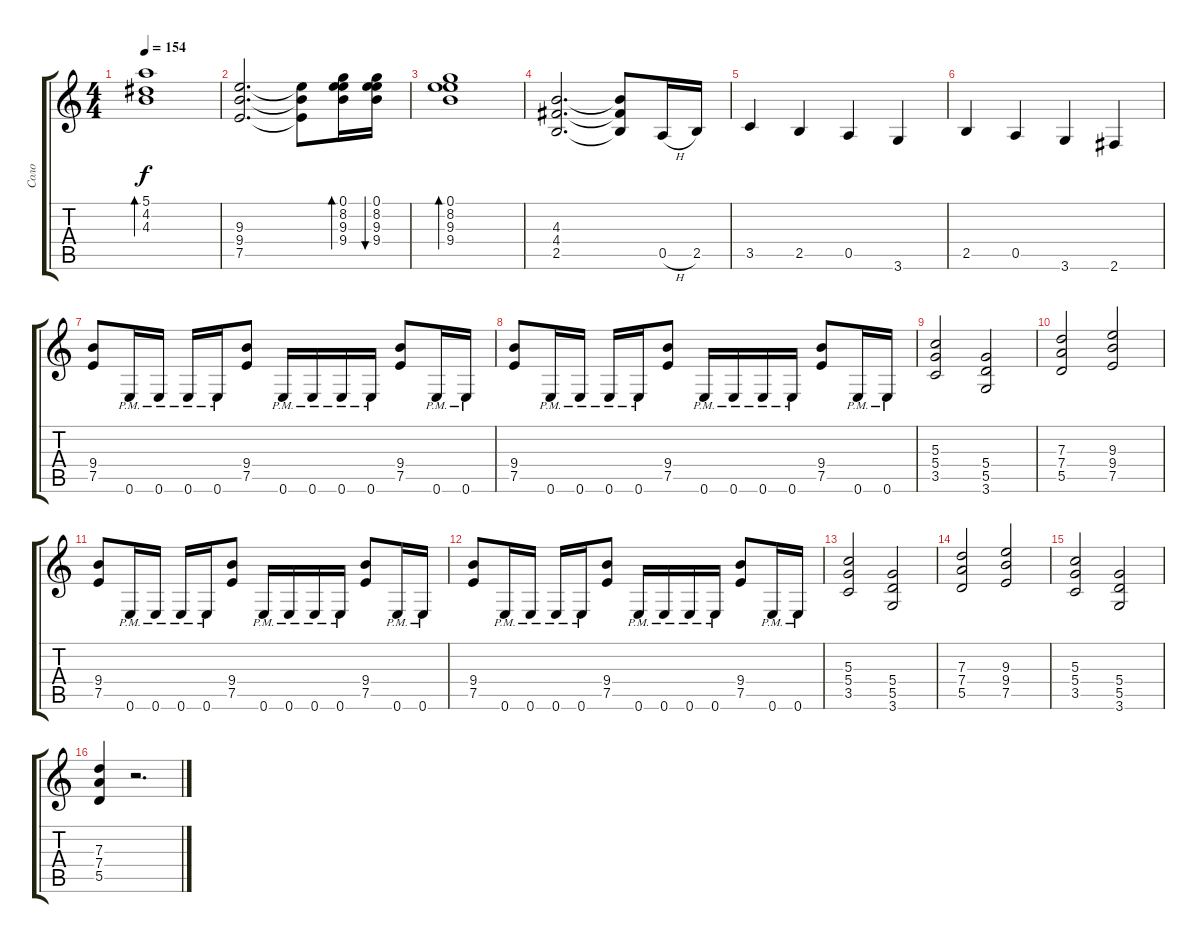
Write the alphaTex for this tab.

\track ("Соло" "Соло") {instrument distortionguitar}
\staff {score tabs}
\tuning (E4 B3 G3 D3 A2 E2) {hide}
\ts (4 4)
\tempo 154
\clef g2
\ks c
(5.1 4.2 4.3).1{bd 120 dy f} |
(9.3 9.4 7.5).2{d} (9.3{t} 9.4{t} 7.5{t}).8 (0.1 8.2 9.3 9.4).16{bd 60} (0.1 8.2 9.3 9.4).16{bu 60} |
(0.1 8.2 9.3 9.4).1{bd 60} |
(4.3 4.4 2.5).2{d} (4.3{t} 4.4{t} 2.5{t}).8 0.5{h}.16 2.5.16 |
3.5.4 2.5.4 0.5.4 3.6.4 |
2.5.4 0.5.4 3.6.4 2.6.4 |
(9.4 7.5).8 0.6{pm}.16 0.6{pm}.16 0.6{pm}.16 0.6{pm}.16 (9.4 7.5).8 0.6{pm}.16 0.6{pm}.16 0.6{pm}.16 0.6{pm}.16 (9.4 7.5).8 0.6{pm}.16 0.6{pm}.16 |
(9.4 7.5).8 0.6{pm}.16 0.6{pm}.16 0.6{pm}.16 0.6{pm}.16 (9.4 7.5).8 0.6{pm}.16 0.6{pm}.16 0.6{pm}.16 0.6{pm}.16 (9.4 7.5).8 0.6{pm}.16 0.6{pm}.16 |
(5.3 5.4 3.5).2 (5.4 5.5 3.6).2 |
(7.3 7.4 5.5).2 (9.3 9.4 7.5).2 |
(9.4 7.5).8 0.6{pm}.16 0.6{pm}.16 0.6{pm}.16 0.6{pm}.16 (9.4 7.5).8 0.6{pm}.16 0.6{pm}.16 0.6{pm}.16 0.6{pm}.16 (9.4 7.5).8 0.6{pm}.16 0.6{pm}.16 |
(9.4 7.5).8 0.6{pm}.16 0.6{pm}.16 0.6{pm}.16 0.6{pm}.16 (9.4 7.5).8 0.6{pm}.16 0.6{pm}.16 0.6{pm}.16 0.6{pm}.16 (9.4 7.5).8 0.6{pm}.16 0.6{pm}.16 |
(5.3 5.4 3.5).2 (5.4 5.5 3.6).2 |
(7.3 7.4 5.5).2 (9.3 9.4 7.5).2 |
(5.3 5.4 3.5).2 (5.4 5.5 3.6).2 |
(7.3 7.4 5.5).4 r.2{d}
